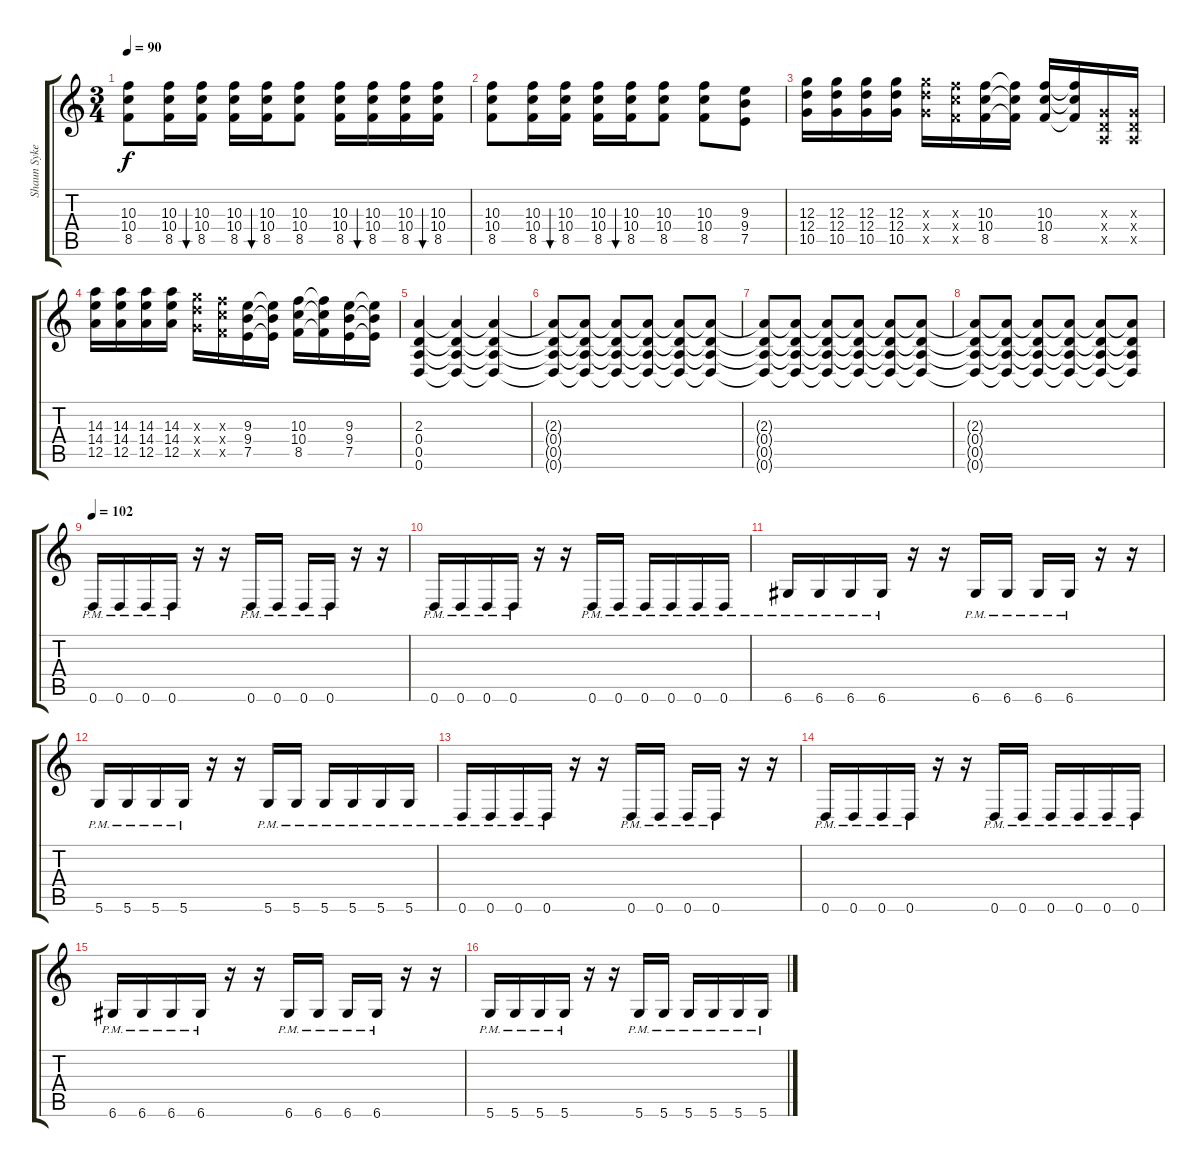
\track ("Shaun Sykes" "Shaun Syke") {instrument distortionguitar}
\staff {score tabs}
\tuning (E4 B3 G3 D3 A2 D2) {hide}
\ts (3 4)
\tempo 90
\clef g2
\ks c
(10.3 10.4 8.5).8{dy f} (10.3 10.4 8.5).16 (10.3 10.4 8.5).16{bu 60} (10.3 10.4 8.5).16 (10.3 10.4 8.5).16{bu 60} (10.3 10.4 8.5).8 (10.3 10.4 8.5).16 (10.3 10.4 8.5).16{bu 60} (10.3 10.4 8.5).16 (10.3 10.4 8.5).16{bu 60} |
(10.3 10.4 8.5).8 (10.3 10.4 8.5).16 (10.3 10.4 8.5).16{bu 60} (10.3 10.4 8.5).16 (10.3 10.4 8.5).16{bu 60} (10.3 10.4 8.5).8 (10.3 10.4 8.5).8 (9.3 9.4 7.5).8 |
(12.3 12.4 10.5).16 (12.3 12.4 10.5).16 (12.3 12.4 10.5).16 (12.3 12.4 10.5).16 (12.3{x} 12.4{x} 10.5{x}).16 (10.3{x} 10.4{x} 8.5{x}).16 (10.3 10.4 8.5).16 (10.3{t} 10.4{t} 8.5{t}).16 (10.3 10.4 8.5).16 (10.3{t} 10.4{t} 8.5{t}).16 (0.3{x} 0.4{x} 0.5{x}).16 (0.3{x} 0.4{x} 0.5{x}).16 |
(14.3 14.4 12.5).16 (14.3 14.4 12.5).16 (14.3 14.4 12.5).16 (14.3 14.4 12.5).16 (12.3{x} 12.4{x} 10.5{x}).16 (10.3{x} 10.4{x} 8.5{x}).16 (9.3 9.4 7.5).16 (9.3{t} 9.4{t} 7.5{t}).16 (10.3 10.4 8.5).16 (10.3{t} 10.4{t} 8.5{t}).16 (9.3 9.4 7.5).16 (9.3{t} 9.4{t} 7.5{t}).16 |
(2.3 0.4 0.5 0.6).4 (2.3{t} 0.4{t} 0.5{t} 0.6{t}).4 (2.3{t} 0.4{t} 0.5{t} 0.6{t}).4 |
(2.3{t} 0.4{t} 0.5{t} 0.6{t}).8 (2.3{t} 0.4{t} 0.5{t} 0.6{t}).8 (2.3{t} 0.4{t} 0.5{t} 0.6{t}).8 (2.3{t} 0.4{t} 0.5{t} 0.6{t}).8 (2.3{t} 0.4{t} 0.5{t} 0.6{t}).8 (2.3{t} 0.4{t} 0.5{t} 0.6{t}).8 |
(2.3{t} 0.4{t} 0.5{t} 0.6{t}).8 (2.3{t} 0.4{t} 0.5{t} 0.6{t}).8 (2.3{t} 0.4{t} 0.5{t} 0.6{t}).8 (2.3{t} 0.4{t} 0.5{t} 0.6{t}).8 (2.3{t} 0.4{t} 0.5{t} 0.6{t}).8 (2.3{t} 0.4{t} 0.5{t} 0.6{t}).8 |
(2.3{t} 0.4{t} 0.5{t} 0.6{t}).8 (2.3{t} 0.4{t} 0.5{t} 0.6{t}).8 (2.3{t} 0.4{t} 0.5{t} 0.6{t}).8 (2.3{t} 0.4{t} 0.5{t} 0.6{t}).8 (2.3{t} 0.4{t} 0.5{t} 0.6{t}).8 (2.3{t} 0.4{t} 0.5{t} 0.6{t}).8 |
\tempo 102
0.6{pm}.16 0.6{pm}.16 0.6{pm}.16 0.6{pm}.16 r.16 r.16 0.6{pm}.16 0.6{pm}.16 0.6{pm}.16 0.6{pm}.16 r.16 r.16 |
0.6{pm}.16 0.6{pm}.16 0.6{pm}.16 0.6{pm}.16 r.16 r.16 0.6{pm}.16 0.6{pm}.16 0.6{pm}.16 0.6{pm}.16 0.6{pm}.16 0.6{pm}.16 |
6.6{pm}.16 6.6{pm}.16 6.6{pm}.16 6.6{pm}.16 r.16 r.16 6.6{pm}.16 6.6{pm}.16 6.6{pm}.16 6.6{pm}.16 r.16 r.16 |
5.6{pm}.16 5.6{pm}.16 5.6{pm}.16 5.6{pm}.16 r.16 r.16 5.6{pm}.16 5.6{pm}.16 5.6{pm}.16 5.6{pm}.16 5.6{pm}.16 5.6{pm}.16 |
0.6{pm}.16 0.6{pm}.16 0.6{pm}.16 0.6{pm}.16 r.16 r.16 0.6{pm}.16 0.6{pm}.16 0.6{pm}.16 0.6{pm}.16 r.16 r.16 |
0.6{pm}.16 0.6{pm}.16 0.6{pm}.16 0.6{pm}.16 r.16 r.16 0.6{pm}.16 0.6{pm}.16 0.6{pm}.16 0.6{pm}.16 0.6{pm}.16 0.6{pm}.16 |
6.6{pm}.16 6.6{pm}.16 6.6{pm}.16 6.6{pm}.16 r.16 r.16 6.6{pm}.16 6.6{pm}.16 6.6{pm}.16 6.6{pm}.16 r.16 r.16 |
5.6{pm}.16 5.6{pm}.16 5.6{pm}.16 5.6{pm}.16 r.16 r.16 5.6{pm}.16 5.6{pm}.16 5.6{pm}.16 5.6{pm}.16 5.6{pm}.16 5.6{pm}.16
